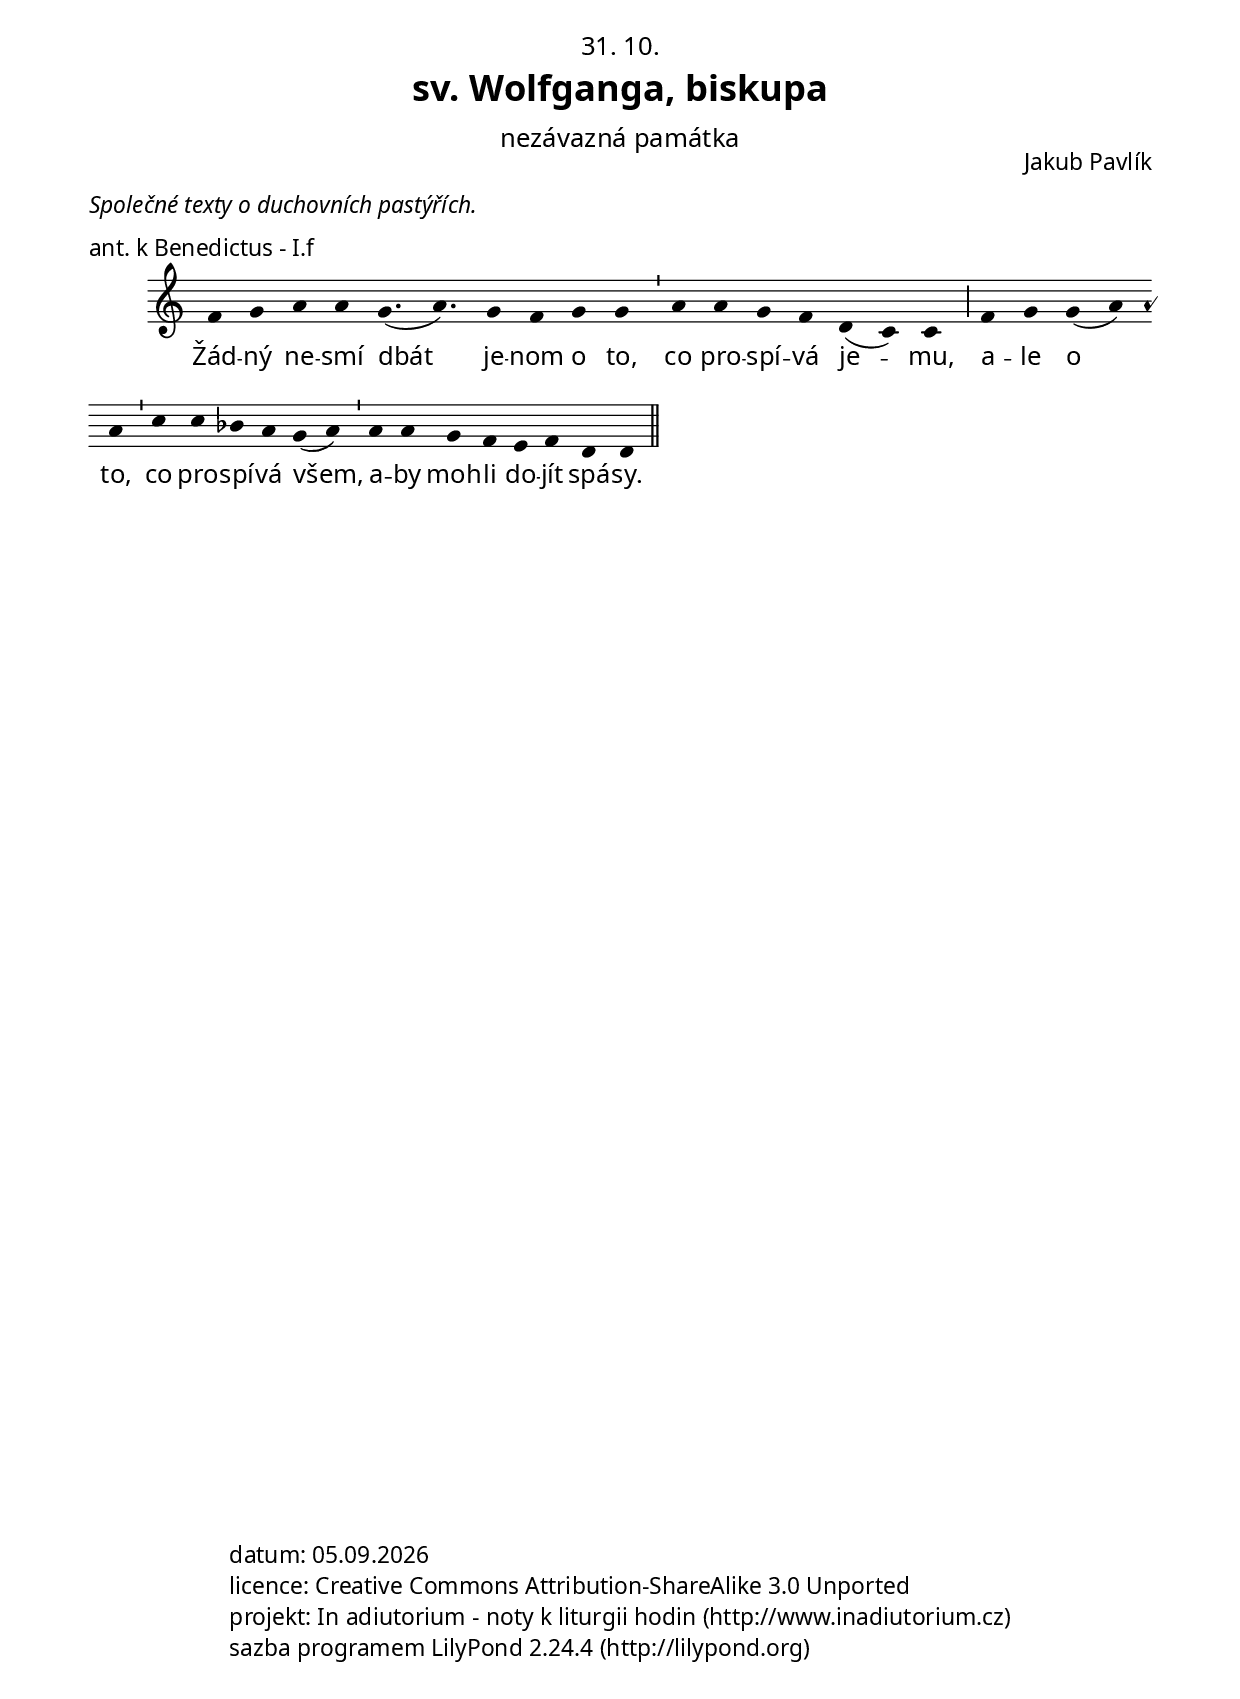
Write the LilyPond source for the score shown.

\version "2.19.16"

\include "../spolecne.ly"

\header {
  title = \markup\titleSvatek
            "sv. Wolfganga, biskupa"
            "nezávazná památka"
            "31. 10."
  composer = "Jakub Pavlík"
}

\markup\communia #'(#:pastyr)

\score {
  \relative c' {
    \choralniRezim
    f4 g a a g4.( a) g4 f g g \barMin
    a a g f d( c) c \barMaior
    f g g( a) a \barMin
    c c bes a g( a) \barMin
    a a g f e f d d \barFinalis
  }
  \addlyrics {
    Žád -- ný ne -- smí dbát je -- nom o to,
    co pro -- spí -- vá je -- mu,
    a -- le o to,
    co pro -- spí -- vá všem,
    a -- by moh -- li do -- jít spá -- sy.
  }
  \header {
    quid = "ant. k Benedictus"
    modus = "I"
    differentia = "f"
    psalmus = ""
    id = "aben"
    piece = \markup {\sestavTitulekBezZalmu}
  }
}